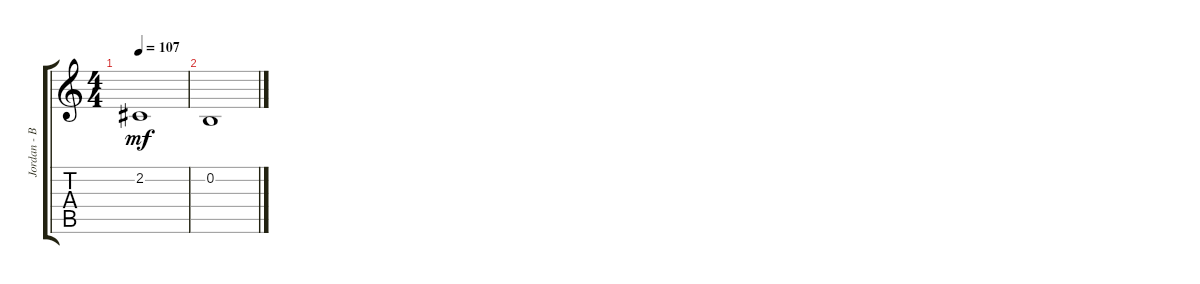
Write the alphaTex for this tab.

\track ("Jordan - Backvocals" "Jordan - B") {instrument oboe}
\staff {score tabs}
\tuning (E4 B3 G3 D3 A2 D2) {hide}
\ts (4 4)
\tempo 107
\clef g2
\ks c
2.2.1{dy mf} |
0.2.1
